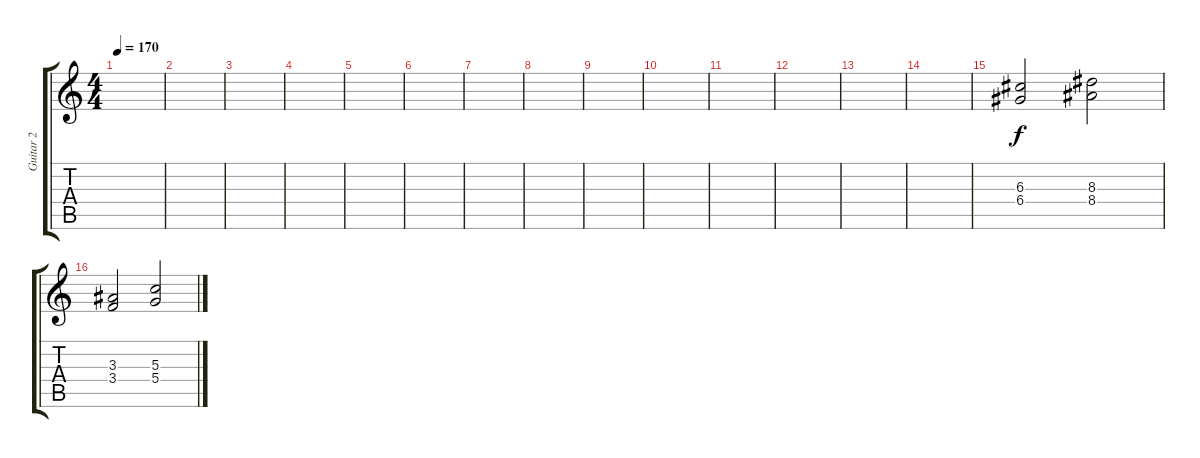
\track ("Guitar 2" "Guitar 2") {instrument distortionguitar}
\staff {score tabs}
\tuning (E4 B3 G3 D3 A2 E2) {hide}
\ts (4 4)
\tempo 170
\clef g2
\ks c
|
|
|
|
|
|
|
|
|
|
|
|
|
|
(6.3 6.4).2 (8.3 8.4).2 |
(3.3 3.4).2 (5.3 5.4).2
